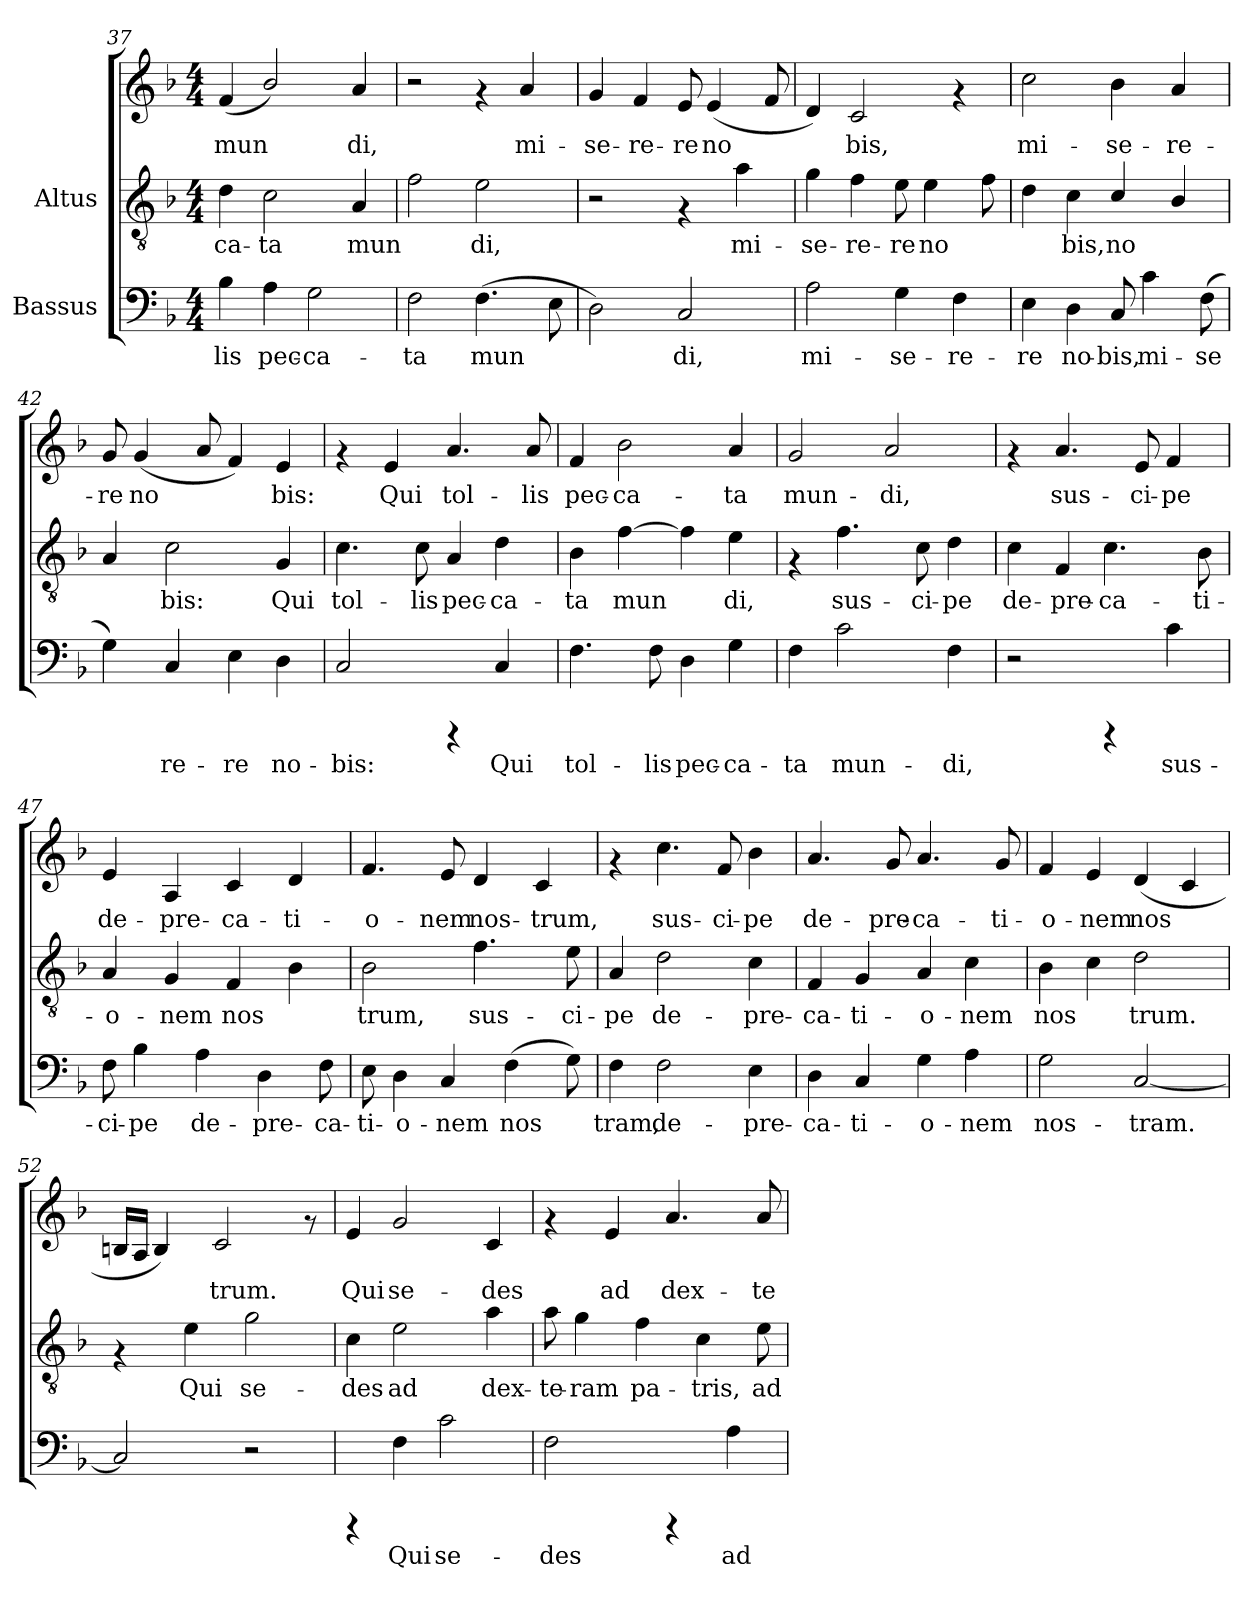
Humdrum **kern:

**kern	**text	**kern	**text	**kern	**text
*part2	*part2	*part1	*part1	*part1	*part1
*staff3	*staff3	*staff2	*staff2	*staff1	*staff1
*I"Bassus	*	*I"Altus	*	*	*
*clefF4	*	*clefGv2	*	*clefG2	*
*k[b-]	*	*k[b-]	*	*k[b-]	*
*F:	*	*F:	*	*F:	*
*M4/4	*	*M4/4	*	*M4/4	*
=37	=37	=37	=37	=37	=37
!	!LO:LY:b:cj	!	!LO:LY:b:cj	!	!LO:LY:b:cj
4B-\	-lis	4d\	ca-	(<4f/	-mun-
!	!LO:LY:b:cj	!	!LO:LY:b:cj	!	!LO:LY:b:cj
4A\	pec-	2c\	-ta	2b-/)	-
!	!LO:LY:b:cj	!	!	!	!
2G\	-ca-	.	.	.	.
!	!	!	!LO:LY:b:cj	!	!LO:LY:b:cj
.	.	4A/	mun-	4a/	di,
=38	=38	=38	=38	=38	=38
!	!LO:LY:b:cj	!	!LO:LY:b:cj	!	!
2F\	-ta	2f\	-	2r	.
!	!LO:LY:b:cj	!	!LO:LY:b:cj	!	!
(>4.F\	mun-	2e\	di,	4rf	.
!	!	!	!	!	!LO:LY:b:cj
.	.	.	.	4a/	-mi-
!	!LO:LY:b:cj	!	!	!	!
8E\	--	.	.	.	.
=39	=39	=39	=39	=39	=39
!	!LO:LY:b:cj	!	!	!	!LO:LY:b:cj
2D\)	-	2r	.	4g/	se-
!	!	!	!	!	!LO:LY:b:cj
.	.	.	.	4f/	-re-
!	!LO:LY:b:cj	!	!	!	!LO:LY:b:cj
2C/	di,	4rF	.	8e/	-re
!	!	!	!	!	!LO:LY:b:cj
.	.	.	.	(<4e/	no-
!	!	!	!LO:LY:b:cj	!	!
.	.	4a\	-mi-	.	.
!	!	!	!	!	!LO:LY:b:cj
.	.	.	.	8f/	--
!!LO:LB:g=z
=40	=40	=40	=40	=40	=40
!	!LO:LY:b:cj	!	!LO:LY:b:cj	!	!LO:LY:b:cj
2A\	mi-	4g\	se-	4d/)	-
!	!	!	!LO:LY:b:cj	!	!LO:LY:b:cj
.	.	4f\	-re-	2c/	bis,
!	!LO:LY:b:cj	!	!LO:LY:b:cj	!	!
4G\	-se-	8e\	-re	.	.
!	!	!	!LO:LY:b:cj	!	!
.	.	4e\	no-	.	.
!	!LO:LY:b:cj	!	!	!	!
4F\	-re-	.	.	4rf	.
!	!	!	!LO:LY:b:cj	!	!
.	.	8f\	--	.	.
!!LO:PB:g=z
=41	=41	=41	=41	=41	=41
!	!LO:LY:b:cj	!	!LO:LY:b:cj	!	!LO:LY:b:cj
4E\	-re	4d\	-	2cc\	-mi-
!	!LO:LY:b:cj	!	!LO:LY:b:cj	!	!
4D\	no-	4c\	bis,	.	.
!	!LO:LY:b:cj	!	!LO:LY:b:cj	!	!LO:LY:b:cj
8C/	-bis,	4c/	no-	4b-\	-se-
!	!LO:LY:b:cj	!	!	!	!
4c\	mi-	.	.	.	.
!	!	!	!LO:LY:b:cj	!	!LO:LY:b:cj
.	.	4B-/	--	4a/	-re-
!	!LO:LY:b:cj	!	!	!	!
(>8F\	-se-	.	.	.	.
!!LO:LB:g=z
=42	=42	=42	=42	=42	=42
!	!LO:LY:b:cj	!	!LO:LY:b:cj	!	!LO:LY:b:cj
4G\)	-	4A/	.	8g/	-re
!	!	!	!	!	!LO:LY:b:cj
.	.	.	.	(<4g/	no-
!	!LO:LY:b:cj	!	!LO:LY:b:cj	!	!
4C/	re-	2c\	bis:	.	.
!	!	!	!	!	!LO:LY:b:cj
.	.	.	.	8a/	-
!	!LO:LY:b:cj	!	!	!	!LO:LY:b:cj
4E\	-re	.	.	4f/)	.
!	!LO:LY:b:cj	!	!LO:LY:b:cj	!	!LO:LY:b:cj
4D\	no-	4G/	Qui	4e/	bis:
!!LO:LB:g=z
=43	=43	=43	=43	=43	=43
!	!LO:LY:b:cj	!	!LO:LY:b:cj	!	!
2C/	-bis:	4.c\	tol-	4rf	.
!	!	!	!	!	!LO:LY:b:cj
.	.	.	.	4e/	Qui
!	!	!	!LO:LY:b:cj	!	!
.	.	8c\	-lis	.	.
!	!	!	!LO:LY:b:cj	!	!LO:LY:b:cj
4rCCC	.	4A/	pec-	4.a/	tol-
!	!LO:LY:b:cj	!	!LO:LY:b:cj	!	!
4C/	Qui	4d\	-ca-	.	.
!	!	!	!	!	!LO:LY:b:cj
.	.	.	.	8a/	-lis
!!LO:LB:g=z
=44	=44	=44	=44	=44	=44
!	!LO:LY:b:cj	!	!LO:LY:b:cj	!	!LO:LY:b:cj
4.F\	tol-	4B-\	ta	4f/	-pec-
!	!	!	!LO:LY:b:cj	!	!LO:LY:b:cj
.	.	[>4f\	mun-	2b-\	-ca-
!	!LO:LY:b:cj	!	!	!	!
8F\	-lis	.	.	.	.
!	!LO:LY:b:cj	!	!LO:LY:b:cj	!	!
4D\	pec-	4f\]	-	.	.
!	!LO:LY:b:cj	!	!LO:LY:b:cj	!	!LO:LY:b:cj
4G\	-ca-	4e\	di,	4a/	-ta
!!LO:LB:g=z
=45	=45	=45	=45	=45	=45
!	!LO:LY:b:cj	!	!	!	!LO:LY:b:cj
4F\	-ta	4rF	.	2g/	mun-
!	!LO:LY:b:cj	!	!LO:LY:b:cj	!	!
2c\	mun-	4.f\	sus-	.	.
!	!	!	!	!	!LO:LY:b:cj
.	.	.	.	2a/	-di,
!	!	!	!LO:LY:b:cj	!	!
.	.	8c\	-ci-	.	.
!	!LO:LY:b:cj	!	!LO:LY:b:cj	!	!
4F\	-di,	4d\	-pe	.	.
!!LO:PB:g=z
=46	=46	=46	=46	=46	=46
!	!	!	!LO:LY:b:cj	!	!
2r	.	4c\	de-	4rf	.
!	!	!	!LO:LY:b:cj	!	!LO:LY:b:cj
.	.	4F/	-pre-	4.a/	sus-
!	!	!	!LO:LY:b:cj	!	!
4rCCC	.	4.c\	-ca-	.	.
!	!	!	!	!	!LO:LY:b:cj
.	.	.	.	8e/	-ci-
!	!LO:LY:b:cj	!	!	!	!LO:LY:b:cj
4c\	sus-	.	.	4f/	-pe
!	!	!	!LO:LY:b:cj	!	!
.	.	8B-\	-ti-	.	.
!!LO:LB:g=z
=47	=47	=47	=47	=47	=47
!	!LO:LY:b:cj	!	!LO:LY:b:cj	!	!LO:LY:b:cj
8F\	-ci-	4A/	-o-	4e/	-de-
!	!LO:LY:b:cj	!	!	!	!
4B-\	-pe	.	.	.	.
!	!	!	!LO:LY:b:cj	!	!LO:LY:b:cj
.	.	4G/	-nem	4A/	-pre-
!	!LO:LY:b:cj	!	!	!	!
4A\	de-	.	.	.	.
!	!	!	!LO:LY:b:cj	!	!LO:LY:b:cj
.	.	4F/	nos-	4c/	-ca-
!	!LO:LY:b:cj	!	!	!	!
4D\	-pre-	.	.	.	.
!	!	!	!LO:LY:b:cj	!	!LO:LY:b:cj
.	.	4B-\	--	4d/	-ti-
!	!LO:LY:b:cj	!	!	!	!
8F\	-ca-	.	.	.	.
!!LO:LB:g=z
=48	=48	=48	=48	=48	=48
!	!LO:LY:b:cj	!	!LO:LY:b:cj	!	!LO:LY:b:cj
8E\	-ti-	2B-\	trum,	4.f/	-o-
!	!LO:LY:b:cj	!	!	!	!
4D\	-o-	.	.	.	.
!	!LO:LY:b:cj	!	!	!	!LO:LY:b:cj
4C/	-nem	.	.	8e/	-nem
!	!	!	!LO:LY:b:cj	!	!LO:LY:b:cj
.	.	4.f\	sus-	4d/	nos-
!	!LO:LY:b:cj	!	!	!	!
(>4F\	nos-	.	.	.	.
!	!	!	!	!	!LO:LY:b:cj
.	.	.	.	4c/	-trum,
!	!LO:LY:b:cj	!	!LO:LY:b:cj	!	!
8G\)	--	8e\	-ci-	.	.
=49	=49	=49	=49	=49	=49
!	!LO:LY:b:cj	!	!LO:LY:b:cj	!	!
4F\	-tram,	4A/	pe	4rf	.
!	!LO:LY:b:cj	!	!LO:LY:b:cj	!	!LO:LY:b:cj
2F\	de-	2d\	de-	4.cc\	-sus-
!	!	!	!	!	!LO:LY:b:cj
.	.	.	.	8f/	-ci-
!	!LO:LY:b:cj	!	!LO:LY:b:cj	!	!LO:LY:b:cj
4E\	-pre-	4c\	-pre-	4b-\	-pe
=50	=50	=50	=50	=50	=50
!	!LO:LY:b:cj	!	!LO:LY:b:cj	!	!LO:LY:b:cj
4D\	-ca-	4F/	-ca-	4.a/	-de-
!	!LO:LY:b:cj	!	!LO:LY:b:cj	!	!
4C/	-ti-	4G/	-ti-	.	.
!	!	!	!	!	!LO:LY:b:cj
.	.	.	.	8g/	-pre-
!	!LO:LY:b:cj	!	!LO:LY:b:cj	!	!LO:LY:b:cj
4G\	-o-	4A/	-o-	4.a/	-ca-
!	!LO:LY:b:cj	!	!LO:LY:b:cj	!	!
4A\	-nem	4c\	-nem	.	.
!	!	!	!	!	!LO:LY:b:cj
.	.	.	.	8g/	-ti-
=51	=51	=51	=51	=51	=51
!	!LO:LY:b:cj	!	!LO:LY:b:cj	!	!LO:LY:b:cj
2G\	nos-	4B-\	-nos-	4f/	o-
!	!	!	!LO:LY:b:cj	!	!LO:LY:b:cj
.	.	4c\	-	4e/	-nem
!	!LO:LY:b:cj	!	!LO:LY:b:cj	!	!LO:LY:b:cj
[<2C/	-tram.	2d\	trum.	(<4d/	nos-
!	!	!	!	!	!LO:LY:b:cj
.	.	.	.	4c/	--
!!LO:LB:g=z
=52	=52	=52	=52	=52	=52
!	!	!	!	!	!LO:LY:b:cj
2C/]	.	4rF	.	16Bn/L	.
!	!	!	!	!	!LO:LY:b:cj
.	.	.	.	16A/J	.
!	!	!	!	!	!LO:LY:b:cj
.	.	.	.	4B/)	.
!	!	!	!LO:LY:b:cj	!	!
.	.	4e\	Qui	.	.
!	!	!	!	!	!LO:LY:b:cj
.	.	.	.	2c/	trum.
!	!	!	!LO:LY:b:cj	!	!
2r	.	2g\	se-	.	.
.	.	.	.	8rf	.
=53	=53	=53	=53	=53	=53
!	!	!	!LO:LY:b:cj	!	!LO:LY:b:cj
4rCCC	.	4c\	des	4e/	-Qui
!	!LO:LY:b:cj	!	!LO:LY:b:cj	!	!LO:LY:b:cj
4F\	Qui	2e\	ad	2g/	se-
!	!LO:LY:b:cj	!	!	!	!
2c\	se-	.	.	.	.
!	!	!	!LO:LY:b:cj	!	!LO:LY:b:cj
.	.	4a\	dex-	4c/	-des
!!LO:LB:g=z
=54	=54	=54	=54	=54	=54
!	!LO:LY:b:cj	!	!LO:LY:b:cj	!	!
2F\	-des	8a\	-te-	4rf	.
!	!	!	!LO:LY:b:cj	!	!
.	.	4g\	-ram	.	.
!	!	!	!	!	!LO:LY:b:cj
.	.	.	.	4e/	-ad
!	!	!	!LO:LY:b:cj	!	!
.	.	4f\	pa-	.	.
!	!	!	!	!	!LO:LY:b:cj
4rCCC	.	.	.	4.a/	dex-
!	!	!	!LO:LY:b:cj	!	!
.	.	4c\	-tris,	.	.
!	!LO:LY:b:cj	!	!	!	!
4A\	ad	.	.	.	.
!	!	!	!LO:LY:b:cj	!	!LO:LY:b:cj
.	.	8e\	ad	8a/	-te-
=	=	=	=	=	=
*-	*-	*-	*-	*-	*-
